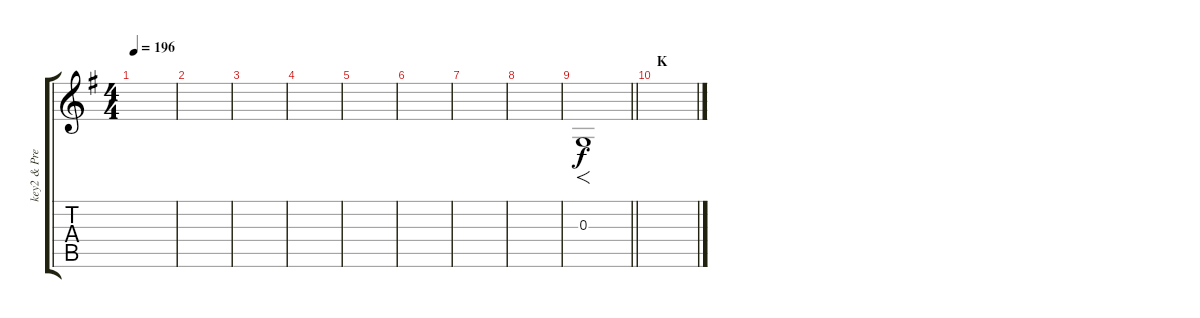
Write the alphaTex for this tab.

\track ("key2 & Precussion" "key2 & Pre") {instrument stringensemble1}
\staff {score tabs}
\tuning (E4 B3 G3 D3 A2 E2) {hide}
\ts (4 4)
\tempo 196
\clef g2
\ks g
|
|
|
|
|
|
|
|
\barLineRight lightlight
0.3.1{f instrument reversecymbal} |
\section ("" "K")
